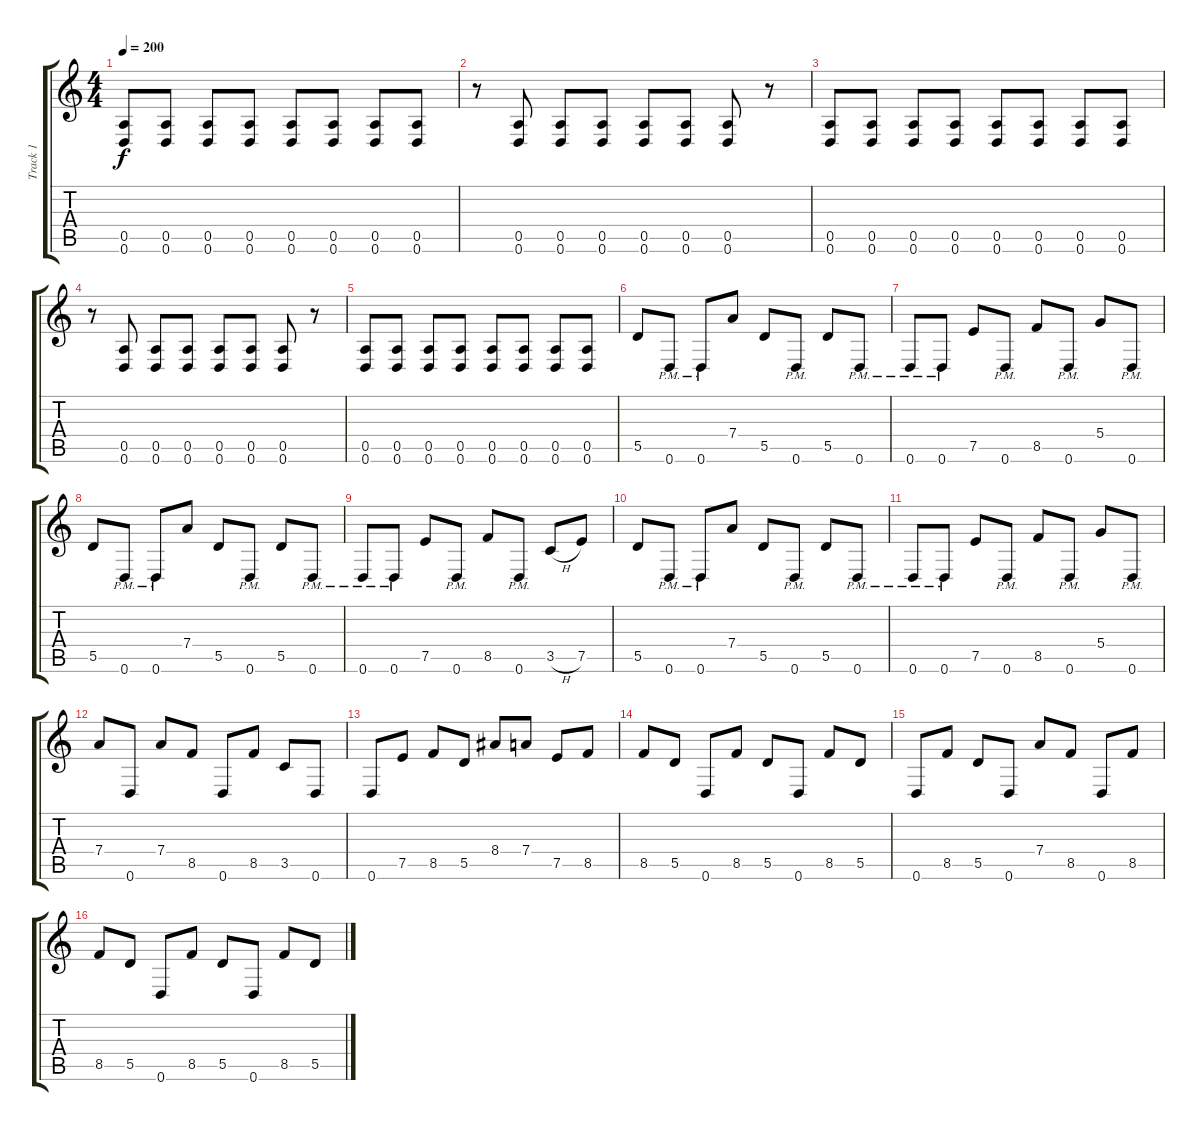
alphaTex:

\track ("Track 1" "Track 1") {instrument overdrivenguitar}
\staff {score tabs}
\tuning (E4 B3 G3 D3 A2 D2) {hide}
\ts (4 4)
\tempo 200
\clef g2
\ks c
(0.5 0.6).8{dy f} (0.5 0.6).8 (0.5 0.6).8 (0.5 0.6).8 (0.5 0.6).8 (0.5 0.6).8 (0.5 0.6).8 (0.5 0.6).8 |
r.8 (0.5 0.6).8 (0.5 0.6).8 (0.5 0.6).8 (0.5 0.6).8 (0.5 0.6).8 (0.5 0.6).8 r.8 |
(0.5 0.6).8 (0.5 0.6).8 (0.5 0.6).8 (0.5 0.6).8 (0.5 0.6).8 (0.5 0.6).8 (0.5 0.6).8 (0.5 0.6).8 |
r.8 (0.5 0.6).8 (0.5 0.6).8 (0.5 0.6).8 (0.5 0.6).8 (0.5 0.6).8 (0.5 0.6).8 r.8 |
(0.5 0.6).8 (0.5 0.6).8 (0.5 0.6).8 (0.5 0.6).8 (0.5 0.6).8 (0.5 0.6).8 (0.5 0.6).8 (0.5 0.6).8 |
5.5.8 0.6{pm}.8 0.6{pm}.8 7.4.8 5.5.8 0.6{pm}.8 5.5.8 0.6{pm}.8 |
0.6{pm}.8 0.6{pm}.8 7.5.8 0.6{pm}.8 8.5.8 0.6{pm}.8 5.4.8 0.6{pm}.8 |
5.5.8 0.6{pm}.8 0.6{pm}.8 7.4.8 5.5.8 0.6{pm}.8 5.5.8 0.6{pm}.8 |
0.6{pm}.8 0.6{pm}.8 7.5.8 0.6{pm}.8 8.5.8 0.6{pm}.8 3.5{h}.8 7.5.8 |
5.5.8 0.6{pm}.8 0.6{pm}.8 7.4.8 5.5.8 0.6{pm}.8 5.5.8 0.6{pm}.8 |
0.6{pm}.8 0.6{pm}.8 7.5.8 0.6{pm}.8 8.5.8 0.6{pm}.8 5.4.8 0.6{pm}.8 |
7.4.8 0.6.8 7.4.8 8.5.8 0.6.8 8.5.8 3.5.8 0.6.8 |
0.6.8 7.5.8 8.5.8 5.5.8 8.4.8 7.4.8 7.5.8 8.5.8 |
8.5.8 5.5.8 0.6.8 8.5.8 5.5.8 0.6.8 8.5.8 5.5.8 |
0.6.8 8.5.8 5.5.8 0.6.8 7.4.8 8.5.8 0.6.8 8.5.8 |
8.5.8 5.5.8 0.6.8 8.5.8 5.5.8 0.6.8 8.5.8 5.5.8
